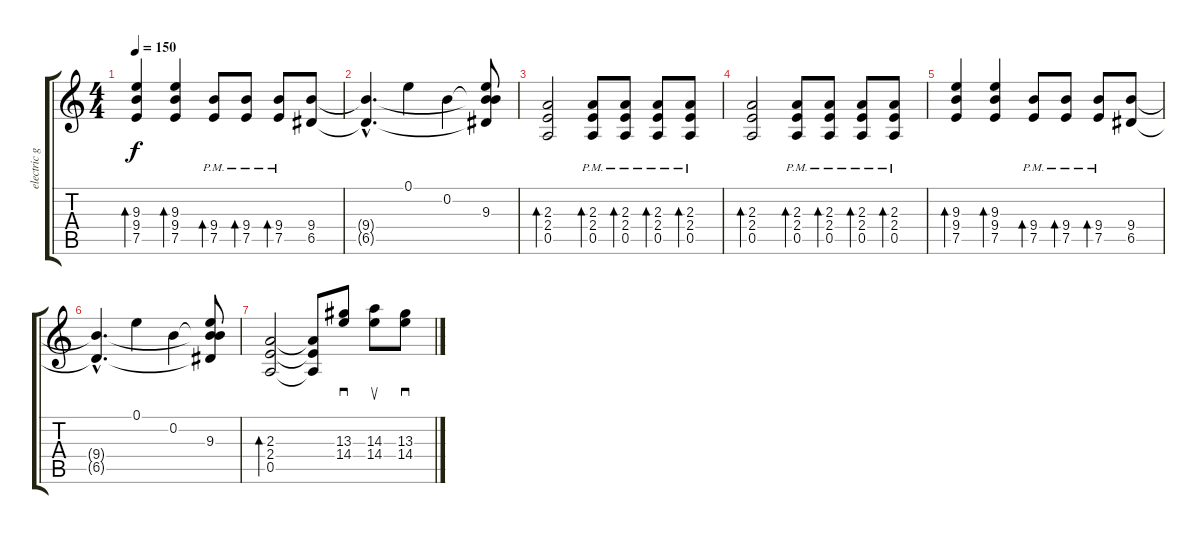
\track ("electric guitar" "electric g") {instrument overdrivenguitar}
\staff {score tabs}
\tuning (E4 B3 G3 D3 A2 E2) {hide}
\ts (4 4)
\tempo 150
\clef g2
\ks c
(9.3 9.4 7.5).4{bd 60 dy f instrument overdrivenguitar} (9.3 9.4 7.5).4{bd 60} (9.4{pm} 7.5).8{bd 60} (9.4{pm} 7.5).8{bd 60} (9.4{pm} 7.5).8{bd 60} (9.4 6.5).8 |
(9.4{hac t} 6.5{hac t}).4{d} 0.1.4 0.2.4 (0.2{t} 9.3 9.4{t} 6.5{t}).8 |
(2.3 2.4 0.5).2{bd 60} (2.3{pm} 2.4 0.5).8{bd 60} (2.3{pm} 2.4 0.5).8{bd 60} (2.3 2.4 0.5{pm}).8{bd 60} (2.3{pm} 2.4 0.5).8{bd 60} |
(2.3 2.4 0.5).2{bd 60} (2.3{pm} 2.4 0.5).8{bd 60} (2.3{pm} 2.4 0.5).8{bd 60} (2.3 2.4 0.5{pm}).8{bd 60} (2.3{pm} 2.4 0.5).8{bd 60} |
(9.3 9.4 7.5).4{bd 60} (9.3 9.4 7.5).4{bd 60} (9.4{pm} 7.5).8{bd 60} (9.4{pm} 7.5).8{bd 60} (9.4{pm} 7.5).8{bd 60} (9.4 6.5).8 |
(9.4{hac t} 6.5{hac t}).4{d} 0.1.4 0.2.4 (0.2{t} 9.3 9.4{t} 6.5{t}).8 |
(2.3 2.4 0.5).2{bd 60} (2.3{t} 2.4{t} 0.5{t}).8 (13.3 14.4).8{sd} (14.3 14.4).8{su} (13.3 14.4).8{sd}
